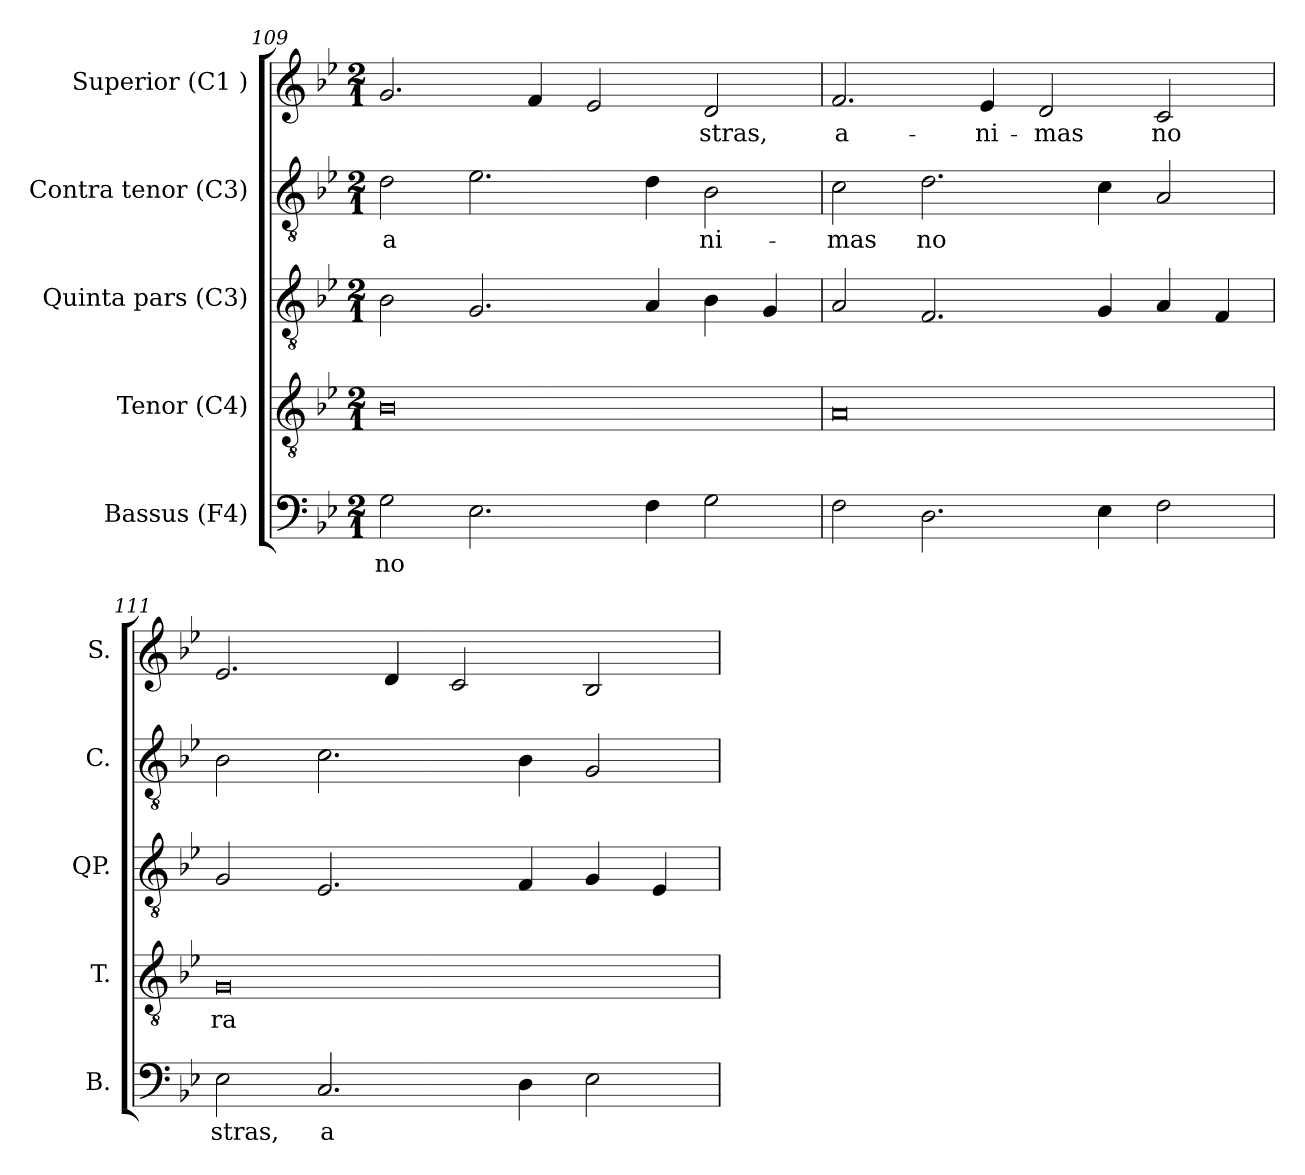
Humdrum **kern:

**kern	**text	**kern	**text	**kern	**text	**kern	**text	**kern	**text
*part5	*part5	*part4	*part4	*part3	*part3	*part2	*part2	*part1	*part1
*staff5	*staff5	*staff4	*staff4	*staff3	*staff3	*staff2	*staff2	*staff1	*staff1
*I"Bassus (F4)	*	*I"Tenor (C4)	*	*I"Quinta pars (C3)	*	*I"Contra tenor (C3)	*	*I"Superior (C1 )	*
*I'B.	*	*I'T.	*	*I'QP.	*	*I'C.	*	*I'S.	*
!!LO:PB:g=z
*clefF4	*	*clefGv2	*	*clefGv2	*	*clefGv2	*	*clefG2	*
*k[b-e-]	*	*k[b-e-]	*	*k[b-e-]	*	*k[b-e-]	*	*k[b-e-]	*
*B-:	*	*B-:	*	*B-:	*	*B-:	*	*B-:	*
*M2/1	*	*M2/1	*	*M2/1	*	*M2/1	*	*M2/1	*
=109	=109	=109	=109	=109	=109	=109	=109	=109	=109
!	!LO:LY:b:rj	!	!LO:LY:b:rj	!	!LO:LY:b:rj	!	!LO:LY:b:rj	!	!LO:LY:b:rj
2G\	no-	0B-	--	2B-\	--	2d\	a-	2.g/	--
!	!LO:LY:b:rj	!	!	!	!LO:LY:b:rj	!	!LO:LY:b:rj	!	!
2.E-\	--	.	.	2.G/	--	2.e-\	--	.	.
!	!	!	!	!	!	!	!	!	!LO:LY:b:rj
.	.	.	.	.	.	.	.	4f/	--
!	!	!	!	!	!	!	!	!	!LO:LY:b:rj
.	.	.	.	.	.	.	.	2e-/	--
!	!LO:LY:b:rj	!	!	!	!LO:LY:b:rj	!	!LO:LY:b:rj	!	!
4F\	--	.	.	4A/	--	4d\	--	.	.
!	!LO:LY:b:rj	!	!	!	!LO:LY:b:rj	!	!LO:LY:b:rj	!	!LO:LY:b:rj
2G\	--	.	.	4B-\	--	2B-\	-ni-	2d/	-stras,
!	!	!	!	!	!LO:LY:b:rj	!	!	!	!
.	.	.	.	4G/	--	.	.	.	.
=110	=110	=110	=110	=110	=110	=110	=110	=110	=110
!	!LO:LY:b:rj	!	!LO:LY:b:rj	!	!LO:LY:b:rj	!	!LO:LY:b:rj	!	!LO:LY:b:rj
2F\	--	0A	--	2A/	--	2c\	-mas	2.f/	a-
!	!LO:LY:b:rj	!	!	!	!LO:LY:b:rj	!	!LO:LY:b:rj	!	!
2.D\	--	.	.	2.F/	--	2.d\	no-	.	.
!	!	!	!	!	!	!	!	!	!LO:LY:b:rj
.	.	.	.	.	.	.	.	4e-/	-ni-
!	!	!	!	!	!	!	!	!	!LO:LY:b:rj
.	.	.	.	.	.	.	.	2d/	-mas
!	!LO:LY:b:rj	!	!	!	!LO:LY:b:rj	!	!LO:LY:b:rj	!	!
4E-\	--	.	.	4G/	--	4c\	--	.	.
!	!LO:LY:b:rj	!	!	!	!LO:LY:b:rj	!	!LO:LY:b:rj	!	!LO:LY:b:rj
2F\	--	.	.	4A/	--	2A/	--	2c/	no-
!	!	!	!	!	!LO:LY:b:rj	!	!	!	!
.	.	.	.	4F/	--	.	.	.	.
=111	=111	=111	=111	=111	=111	=111	=111	=111	=111
!	!LO:LY:b:rj	!	!LO:LY:b:rj	!	!LO:LY:b:rj	!	!LO:LY:b:rj	!	!LO:LY:b:rj
2E-\	-stras,	0G	-ra	2G/	--	2B-\	--	2.e-/	--
!	!LO:LY:b:rj	!	!	!	!LO:LY:b:rj	!	!LO:LY:b:rj	!	!
2.C/	a-	.	.	2.E-/	--	2.c\	--	.	.
!	!	!	!	!	!	!	!	!	!LO:LY:b:rj
.	.	.	.	.	.	.	.	4d/	--
!	!	!	!	!	!	!	!	!	!LO:LY:b:rj
.	.	.	.	.	.	.	.	2c/	--
!	!LO:LY:b:rj	!	!	!	!LO:LY:b:rj	!	!LO:LY:b:rj	!	!
4D\	--	.	.	4F/	--	4B-\	--	.	.
!	!LO:LY:b:rj	!	!	!	!LO:LY:b:rj	!	!LO:LY:b:rj	!	!LO:LY:b:rj
2E-\	--	.	.	4G/	--	2G/	--	2B-/	--
!	!	!	!	!	!LO:LY:b:rj	!	!	!	!
.	.	.	.	4E-/	--	.	.	.	.
=	=	=	=	=	=	=	=	=	=
*-	*-	*-	*-	*-	*-	*-	*-	*-	*-
